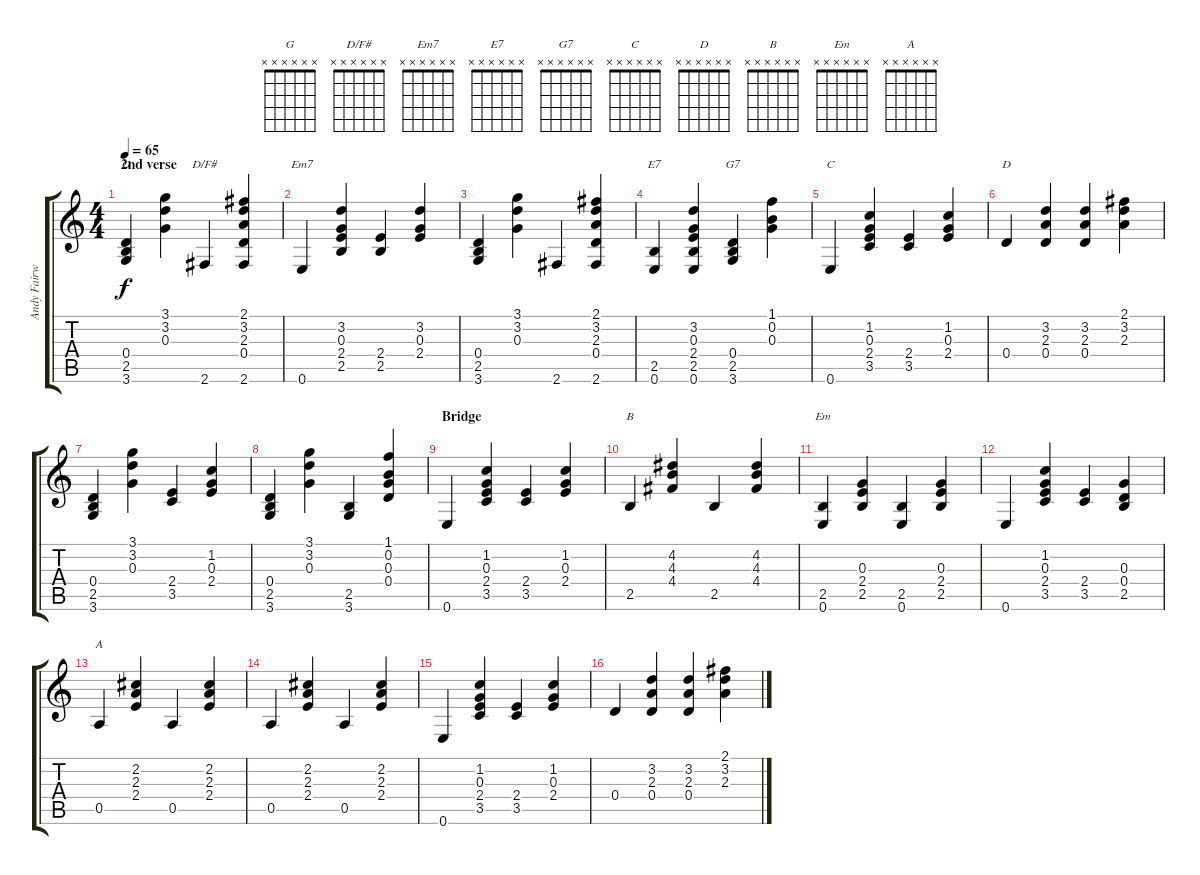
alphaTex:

\track ("Andy Fairweather Low" "Andy Fairw") {instrument acousticguitarsteel}
\staff {score tabs}
\tuning (E4 B3 G3 D3 A2 E2) {hide}
\chord ("G" x x x x x x)
\chord ("D/F#" x x x x x x)
\chord ("Em7" x x x x x x)
\chord ("E7" x x x x x x)
\chord ("G7" x x x x x x)
\chord ("C" x x x x x x)
\chord ("D" x x x x x x)
\chord ("B" x x x x x x)
\chord ("Em" x x x x x x)
\chord ("A" x x x x x x)
\ts (4 4)
\section ("" "2nd verse")
\tempo 65
\clef g2
\ks c
(0.4 2.5 3.6).4{ch "G" dy f} (3.1 3.2 0.3).4 2.6.4{ch "D/F#"} (2.1 3.2 2.3 0.4 2.6).4 |
0.6.4{ch "Em7"} (3.2 0.3 2.4 2.5).4 (2.4 2.5).4 (3.2 0.3 2.4).4 |
(0.4 2.5 3.6).4 (3.1 3.2 0.3).4 2.6.4 (2.1 3.2 2.3 0.4 2.6).4 |
(2.5 0.6).4{ch "E7"} (3.2 0.3 2.4 2.5 0.6).4 (0.4 2.5 3.6).4{ch "G7"} (1.1 0.2 0.3).4 |
0.6.4{ch "C"} (1.2 0.3 2.4 3.5).4 (2.4 3.5).4 (1.2 0.3 2.4).4 |
0.4.4{ch "D"} (3.2 2.3 0.4).4 (3.2 2.3 0.4).4 (2.1 3.2 2.3).4 |
(0.4 2.5 3.6).4 (3.1 3.2 0.3).4 (2.4 3.5).4 (1.2 0.3 2.4).4 |
(0.4 2.5 3.6).4 (3.1 3.2 0.3).4 (2.5 3.6).4 (1.1 0.2 0.3 0.4).4 |
\section ("" "Bridge")
0.6.4 (1.2 0.3 2.4 3.5).4 (2.4 3.5).4 (1.2 0.3 2.4).4 |
2.5.4{ch "B"} (4.2 4.3 4.4).4 2.5.4 (4.2 4.3 4.4).4 |
(2.5 0.6).4{ch "Em"} (0.3 2.4 2.5).4 (2.5 0.6).4 (0.3 2.4 2.5).4 |
0.6.4 (1.2 0.3 2.4 3.5).4 (2.4 3.5).4 (0.3 0.4 2.5).4 |
0.5.4{ch "A"} (2.2 2.3 2.4).4 0.5.4 (2.2 2.3 2.4).4 |
0.5.4 (2.2 2.3 2.4).4 0.5.4 (2.2 2.3 2.4).4 |
0.6.4 (1.2 0.3 2.4 3.5).4 (2.4 3.5).4 (1.2 0.3 2.4).4 |
0.4.4 (3.2 2.3 0.4).4 (3.2 2.3 0.4).4 (2.1 3.2 2.3).4
